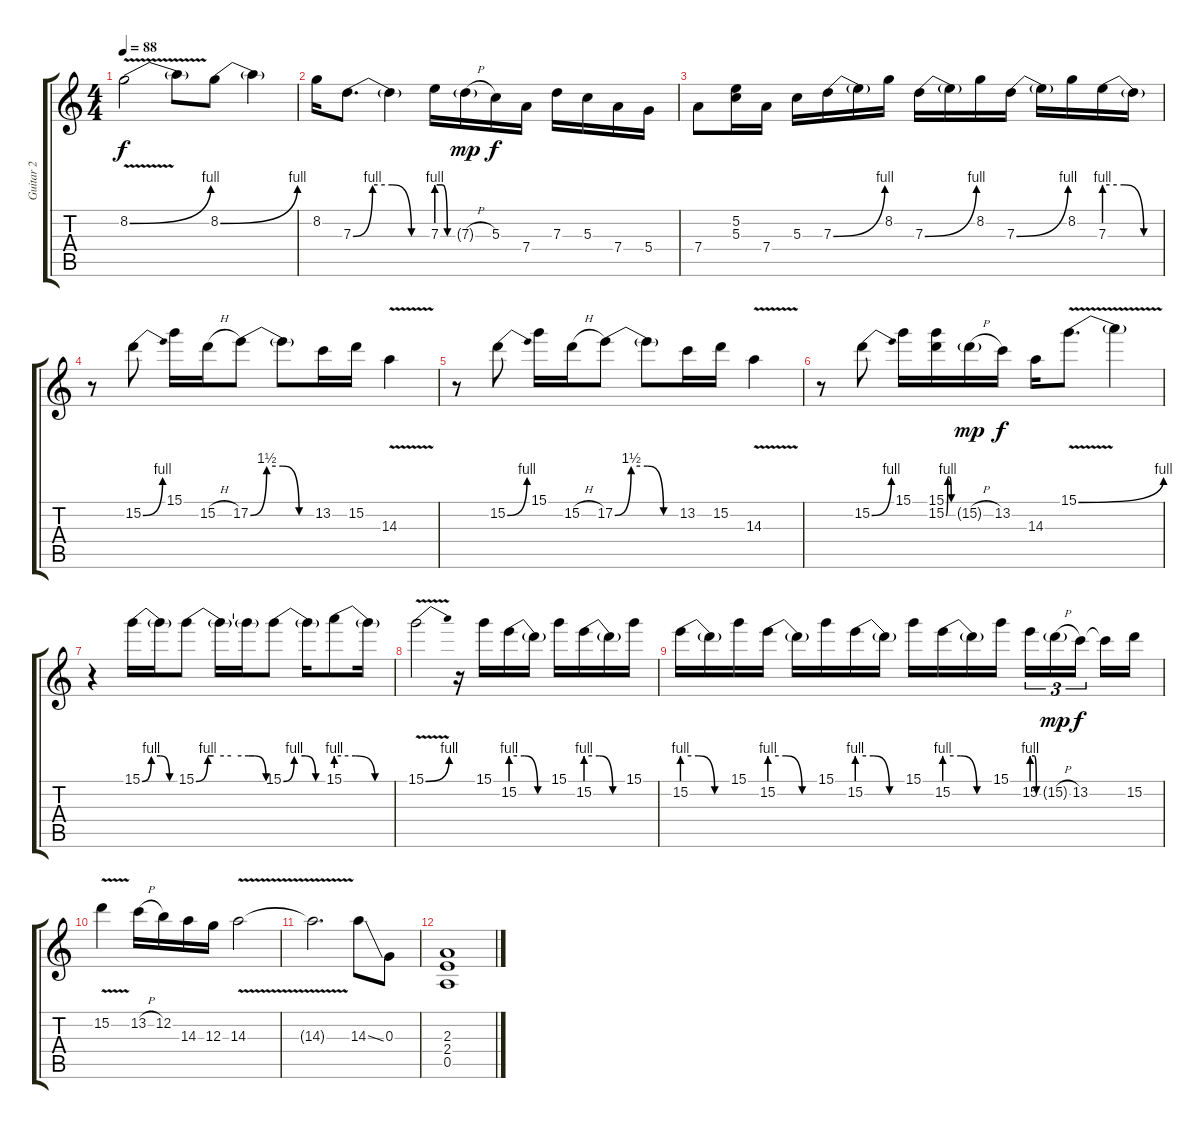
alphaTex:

\track ("Guitar 2" "Guitar 2") {instrument distortionguitar}
\staff {score tabs}
\tuning (E4 B3 G3 D3 A2 E2) {hide}
\ts (4 4)
\tempo 88
\clef g2
\ks c
8.2{be (bend 0 0 60 4) v}.2{dy f} 8.2{t}.8 8.2{be (bend 0 0 60 4)}.8 8.2{t}.4 |
8.2.16 7.3{be (custom 0 0 15 4 30 4 45 0 60 0)}.8{d} 7.3{t}.4 7.3{be (custom 0 4 20 4 40 0 60 0)}.16 7.3{h g}.16{dy mp} 5.3.16{dy f} 7.4.16 7.3.16 5.3.16 7.4.16 5.4.16 |
7.4.8 (5.2 5.3).16 7.4.16 5.3.16 7.3{be (bend 0 0 60 4)}.16 7.3{t}.16 8.2.16 7.3{be (bend 0 0 60 4)}.16 7.3{t}.16 8.2.16 7.3{be (bend 0 0 60 4)}.16 7.3{t}.16 8.2.16 7.3{be (custom 0 4 20 4 40 0 60 0)}.16 7.3{t}.16 |
r.8 15.2{be (bend 0 0 60 4)}.8 15.1.16 15.2{h}.16 17.2{be (custom 0 0 15 6 30 6 45 0 60 0)}.8 17.2{t}.8 13.2.16 15.2.16 14.3{v}.4 |
r.8 15.2{be (bend 0 0 60 4)}.8 15.1.16 15.2{h}.16 17.2{be (custom 0 0 15 6 30 6 45 0 60 0)}.8 17.2{t}.8 13.2.16 15.2.16 14.3{v}.4 |
r.8 15.2{be (bend 0 0 60 4)}.8 15.1.16 (15.1 15.2{be (custom 0 0 15 4 30 4 45 0 60 0)}).16 15.2{h g}.16{dy mp} 13.2.16{dy f} 14.3.16 15.1{be (bend 0 0 60 4) v}.8{d} 15.1{t}.4 |
r.4 15.1{be (custom 0 0 15 4 30 4 45 0 60 0)}.16 15.1{t}.16 15.1{be (custom 0 0 10 4 15 4 30 4 45 4 50 4 60 0)}.8 15.1{t}.16 15.1{t}.16 15.1{be (custom 0 0 15 4 30 4 45 0 60 0)}.8 15.1{t}.16 15.1{be (custom 0 4 20 4 40 0 60 0)}.8 15.1{t}.16 |
15.1{be (bend 0 0 60 4) v}.2 r.16 15.1.16 15.2{be (custom 0 4 20 4 40 0 60 0)}.16 15.2{t}.16 15.1.16 15.2{be (custom 0 4 20 4 40 0 60 0)}.16 15.2{t}.16 15.1.16 |
15.2{be (custom 0 4 20 4 40 0 60 0)}.16 15.2{t}.16 15.1.16 15.2{be (custom 0 4 20 4 40 0 60 0)}.16 15.2{t}.16 15.1.16 15.2{be (custom 0 4 20 4 40 0 60 0)}.16 15.2{t}.16 15.1.16 15.2{be (custom 0 4 20 4 40 0 60 0)}.16 15.2{t}.16 15.1.16 15.2{be (custom 0 4 20 4 40 0 60 0)}.16{tu (3 2)} 15.2{h g}.16{tu (3 2) dy mp} 13.2.16{tu (3 2) dy f} 13.2{t}.16 15.2.16 |
15.2{v}.4 13.2{h}.16 12.2.16 14.3.16 12.3.16 14.3{v}.2 |
14.3{t}.2{d} 14.3{ss}.8 0.3.8 |
(2.3 2.4 0.5).1
